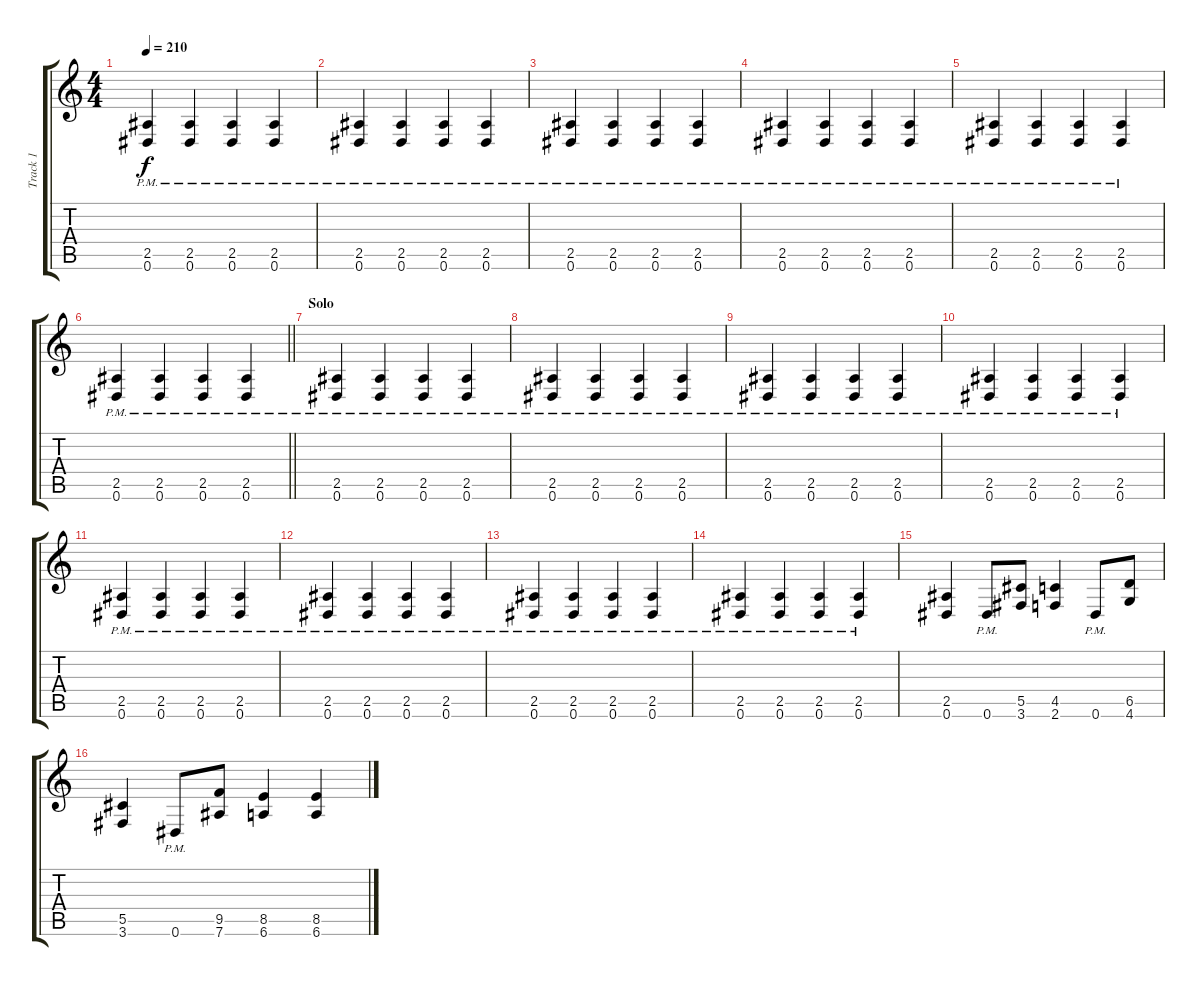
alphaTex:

\track ("Track 1" "Track 1") {instrument distortionguitar}
\staff {score tabs}
\tuning (Eb4 Bb3 Gb3 Db3 Ab2 Eb2) {hide}
\ts (4 4)
\tempo 210
\clef g2
\ks c
(2.5{pm} 0.6{pm}).4{dy f} (2.5{pm} 0.6{pm}).4 (2.5{pm} 0.6{pm}).4 (2.5{pm} 0.6{pm}).4 |
(2.5{pm} 0.6{pm}).4 (2.5{pm} 0.6{pm}).4 (2.5{pm} 0.6{pm}).4 (2.5{pm} 0.6{pm}).4 |
(2.5{pm} 0.6{pm}).4 (2.5{pm} 0.6{pm}).4 (2.5{pm} 0.6{pm}).4 (2.5{pm} 0.6{pm}).4 |
(2.5{pm} 0.6{pm}).4 (2.5{pm} 0.6{pm}).4 (2.5{pm} 0.6{pm}).4 (2.5{pm} 0.6{pm}).4 |
(2.5{pm} 0.6{pm}).4 (2.5{pm} 0.6{pm}).4 (2.5{pm} 0.6{pm}).4 (2.5{pm} 0.6{pm}).4 |
\barLineRight lightlight
(2.5{pm} 0.6{pm}).4 (2.5{pm} 0.6{pm}).4 (2.5{pm} 0.6{pm}).4 (2.5{pm} 0.6{pm}).4 |
\section ("" "Solo")
(2.5{pm} 0.6{pm}).4 (2.5{pm} 0.6{pm}).4 (2.5{pm} 0.6{pm}).4 (2.5{pm} 0.6{pm}).4 |
(2.5{pm} 0.6{pm}).4 (2.5{pm} 0.6{pm}).4 (2.5{pm} 0.6{pm}).4 (2.5{pm} 0.6{pm}).4 |
(2.5{pm} 0.6{pm}).4 (2.5{pm} 0.6{pm}).4 (2.5{pm} 0.6{pm}).4 (2.5{pm} 0.6{pm}).4 |
(2.5{pm} 0.6{pm}).4 (2.5{pm} 0.6{pm}).4 (2.5{pm} 0.6{pm}).4 (2.5{pm} 0.6{pm}).4 |
(2.5{pm} 0.6{pm}).4 (2.5{pm} 0.6{pm}).4 (2.5{pm} 0.6{pm}).4 (2.5{pm} 0.6{pm}).4 |
(2.5{pm} 0.6{pm}).4 (2.5{pm} 0.6{pm}).4 (2.5{pm} 0.6{pm}).4 (2.5{pm} 0.6{pm}).4 |
(2.5{pm} 0.6{pm}).4 (2.5{pm} 0.6{pm}).4 (2.5{pm} 0.6{pm}).4 (2.5{pm} 0.6{pm}).4 |
(2.5{pm} 0.6{pm}).4 (2.5{pm} 0.6{pm}).4 (2.5{pm} 0.6{pm}).4 (2.5{pm} 0.6{pm}).4 |
(2.5 0.6).4 0.6{pm}.8 (5.5 3.6).8 (4.5 2.6).4 0.6{pm}.8 (6.5 4.6).8 |
(5.5 3.6).4 0.6{pm}.8 (9.5 7.6).8 (8.5 6.6).4 (8.5{ss} 6.6{ss}).4
